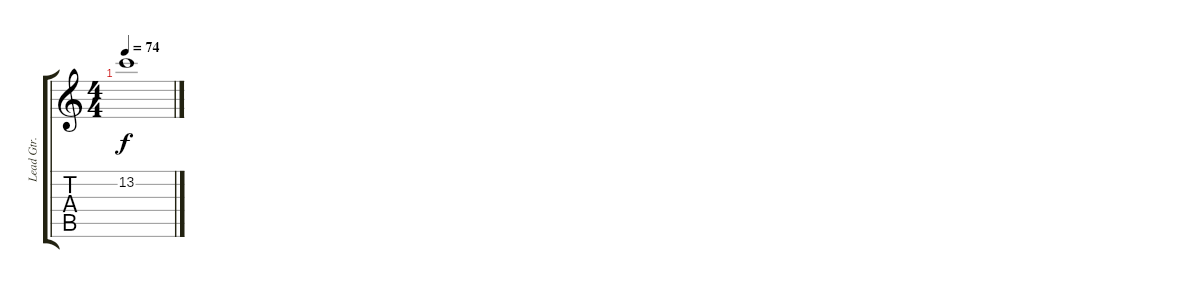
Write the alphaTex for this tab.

\track ("Lead Gtr." "Lead Gtr.") {instrument distortionguitar}
\staff {score tabs}
\tuning (E4 B3 G3 D3 A2 D2) {hide}
\ts (4 4)
\tempo 74
\clef g2
\ks c
13.2{t}.1{dy f}
